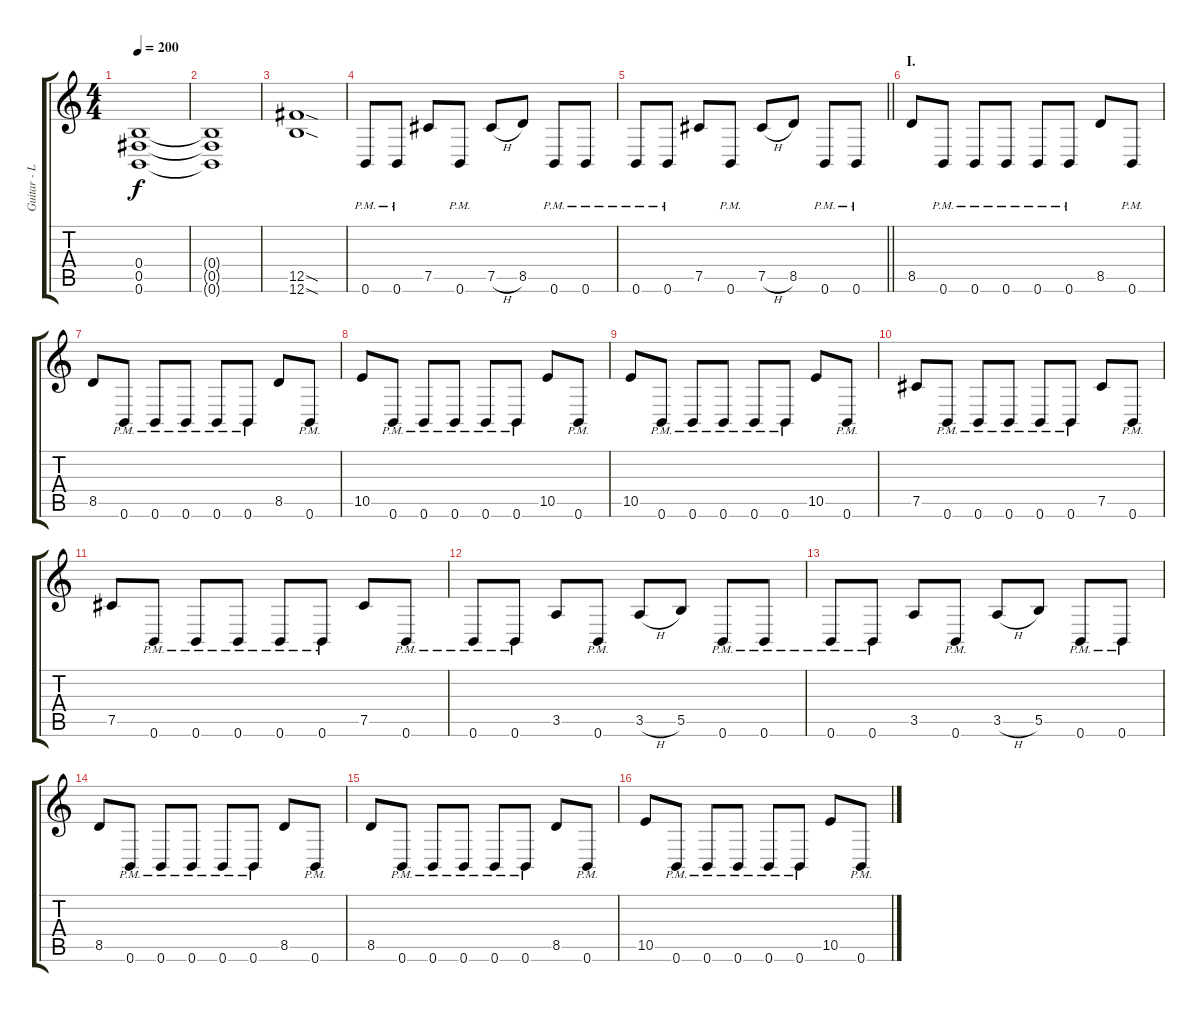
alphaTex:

\track ("Guitar - Left" "Guitar - L") {instrument distortionguitar}
\staff {score tabs}
\tuning (Db4 Ab3 E3 B2 Gb2 B1) {hide}
\ts (4 4)
\tempo 200
\clef g2
\ks c
(0.4{t} 0.5{t} 0.6{t}).1{dy f} |
(0.4{t} 0.5{t} 0.6{t}).1 |
(12.5{sod} 12.6{sod}).1 |
0.6{pm}.8 0.6{pm}.8 7.5.8 0.6{pm}.8 7.5{h}.8 8.5.8 0.6{pm}.8 0.6{pm}.8 |
\barLineRight lightlight
0.6{pm}.8 0.6{pm}.8 7.5.8 0.6{pm}.8 7.5{h}.8 8.5.8 0.6{pm}.8 0.6{pm}.8 |
\section ("" "I.")
8.5.8 0.6{pm}.8 0.6{pm}.8 0.6{pm}.8 0.6{pm}.8 0.6{pm}.8 8.5.8 0.6{pm}.8 |
8.5.8 0.6{pm}.8 0.6{pm}.8 0.6{pm}.8 0.6{pm}.8 0.6{pm}.8 8.5.8 0.6{pm}.8 |
10.5.8 0.6{pm}.8 0.6{pm}.8 0.6{pm}.8 0.6{pm}.8 0.6{pm}.8 10.5.8 0.6{pm}.8 |
10.5.8 0.6{pm}.8 0.6{pm}.8 0.6{pm}.8 0.6{pm}.8 0.6{pm}.8 10.5.8 0.6{pm}.8 |
7.5.8 0.6{pm}.8 0.6{pm}.8 0.6{pm}.8 0.6{pm}.8 0.6{pm}.8 7.5.8 0.6{pm}.8 |
7.5.8 0.6{pm}.8 0.6{pm}.8 0.6{pm}.8 0.6{pm}.8 0.6{pm}.8 7.5.8 0.6{pm}.8 |
0.6{pm}.8 0.6{pm}.8 3.5.8 0.6{pm}.8 3.5{h}.8 5.5.8 0.6{pm}.8 0.6{pm}.8 |
0.6{pm}.8 0.6{pm}.8 3.5.8 0.6{pm}.8 3.5{h}.8 5.5.8 0.6{pm}.8 0.6{pm}.8 |
8.5.8 0.6{pm}.8 0.6{pm}.8 0.6{pm}.8 0.6{pm}.8 0.6{pm}.8 8.5.8 0.6{pm}.8 |
8.5.8 0.6{pm}.8 0.6{pm}.8 0.6{pm}.8 0.6{pm}.8 0.6{pm}.8 8.5.8 0.6{pm}.8 |
10.5.8 0.6{pm}.8 0.6{pm}.8 0.6{pm}.8 0.6{pm}.8 0.6{pm}.8 10.5.8 0.6{pm}.8
